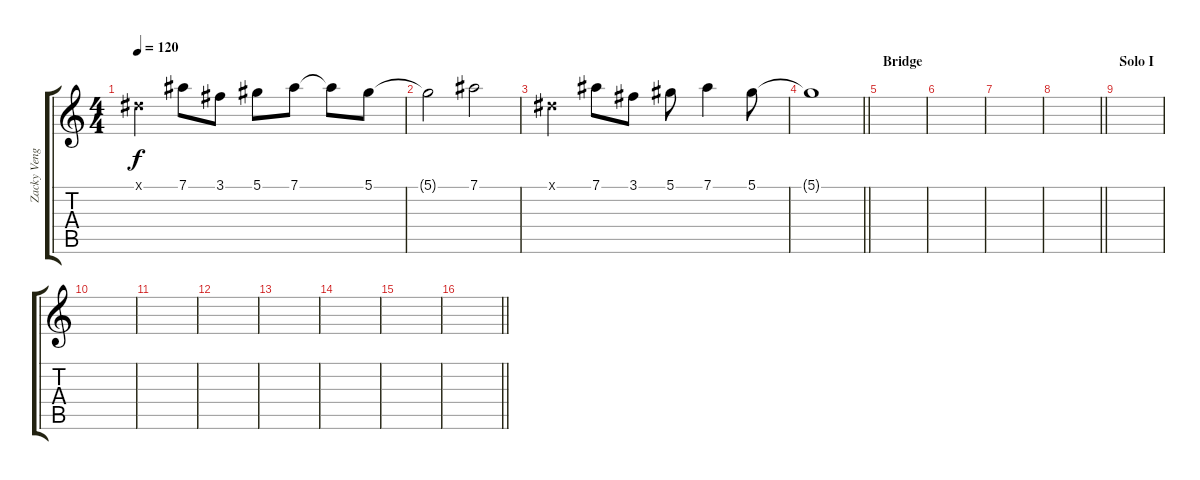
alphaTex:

\track ("Zacky Vengeance Lead" "Zacky Veng") {instrument distortionguitar}
\staff {score tabs}
\tuning (Eb4 Bb3 Gb3 Db3 Ab2 Db2) {hide}
\ts (4 4)
\tempo 120
\clef g2
\ks c
0.1{x}.4{dy f} 7.1.8 3.1.8 5.1.8 7.1.8 7.1{t}.8 5.1.8 |
5.1{t}.2 7.1.2 |
0.1{x}.4 7.1.8 3.1.8 5.1.8 7.1.4 5.1.8 |
\barLineRight lightlight
5.1{t}.1 |
\section ("" "Bridge")
|
|
|
\barLineRight lightlight
|
\section ("" "Solo I")
|
|
|
|
|
|
|
\barLineRight lightlight
